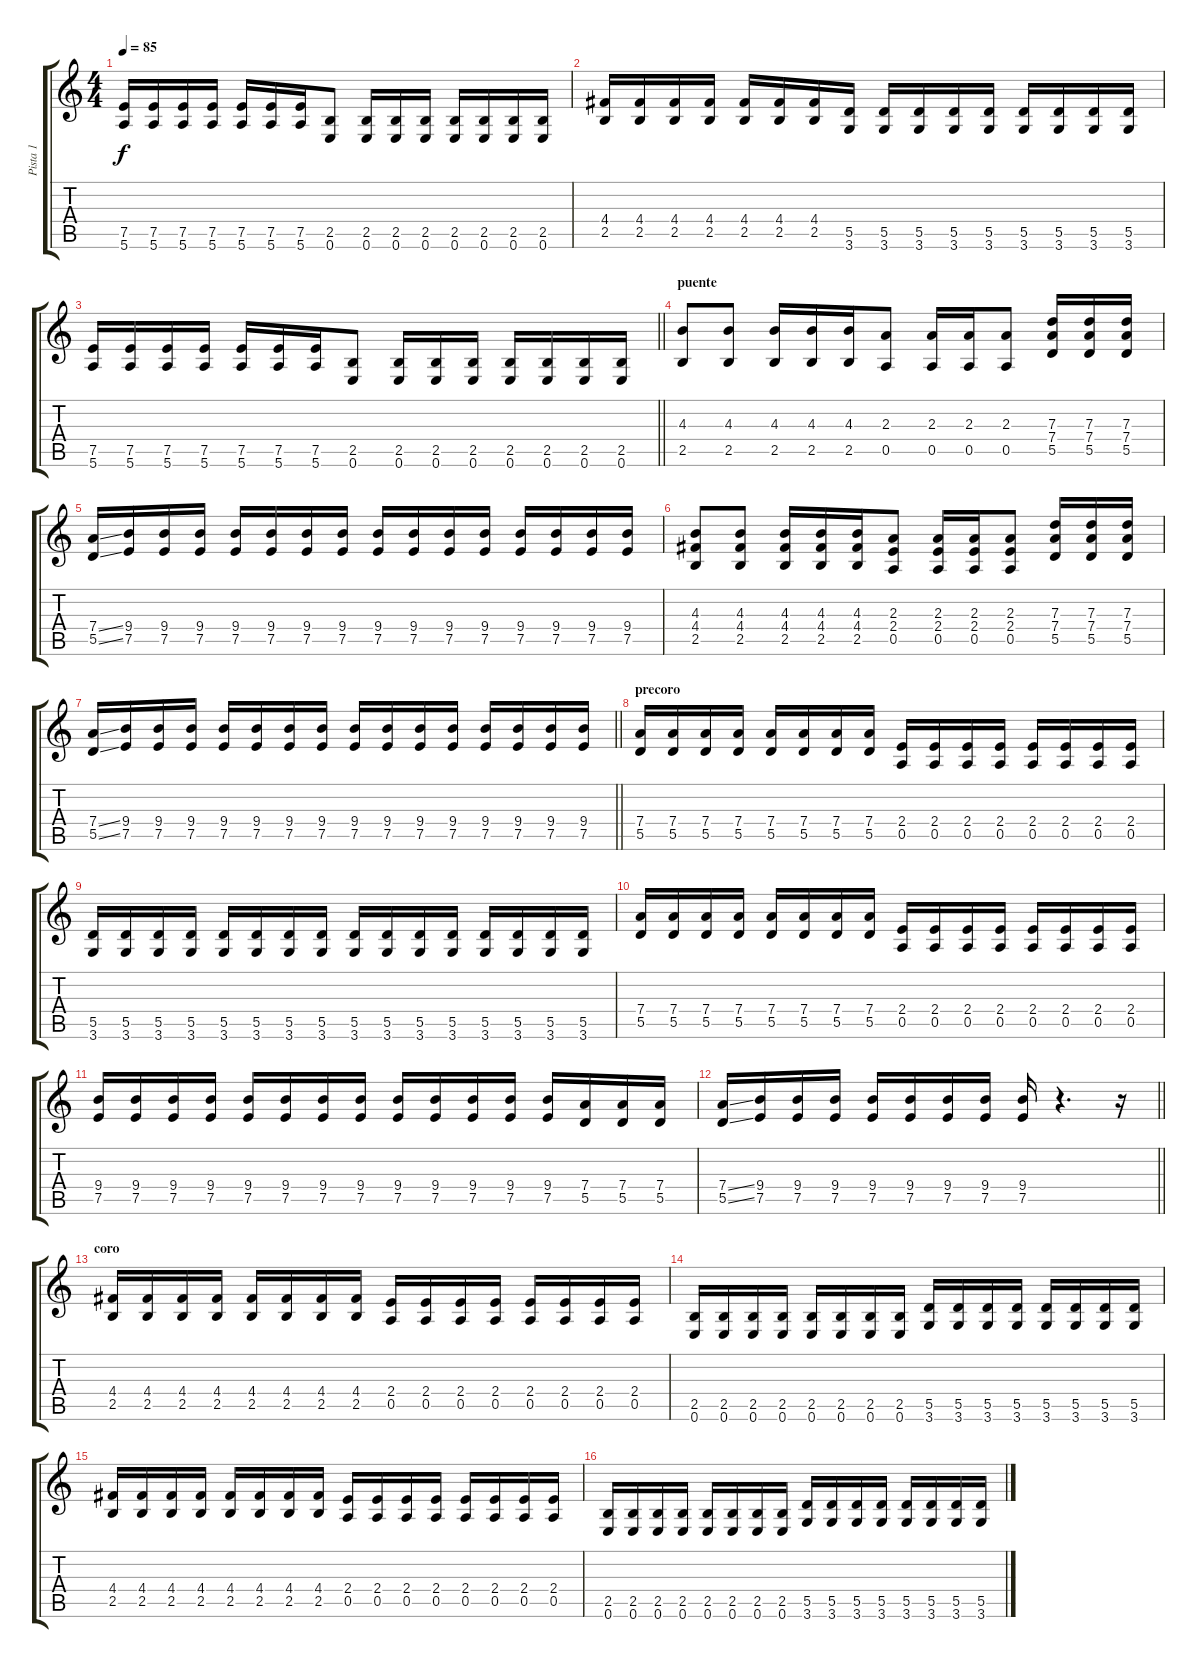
\track ("Pista 1" "Pista 1") {instrument overdrivenguitar}
\staff {score tabs}
\tuning (E4 B3 G3 D3 A2 E2) {hide}
\ts (4 4)
\tempo 85
\clef g2
\ks c
(7.5 5.6).16{dy f} (7.5 5.6).16 (7.5 5.6).16 (7.5 5.6).16 (7.5 5.6).16 (7.5 5.6).16 (7.5 5.6).16 (2.5 0.6).8 (2.5 0.6).16 (2.5 0.6).16 (2.5 0.6).16 (2.5 0.6).16 (2.5 0.6).16 (2.5 0.6).16 (2.5 0.6).16 |
(4.4 2.5).16 (4.4 2.5).16 (4.4 2.5).16 (4.4 2.5).16 (4.4 2.5).16 (4.4 2.5).16 (4.4 2.5).16 (5.5 3.6).16 (5.5 3.6).16 (5.5 3.6).16 (5.5 3.6).16 (5.5 3.6).16 (5.5 3.6).16 (5.5 3.6).16 (5.5 3.6).16 (5.5 3.6).16 |
\barLineRight lightlight
(7.5 5.6).16 (7.5 5.6).16 (7.5 5.6).16 (7.5 5.6).16 (7.5 5.6).16 (7.5 5.6).16 (7.5 5.6).16 (2.5 0.6).8 (2.5 0.6).16 (2.5 0.6).16 (2.5 0.6).16 (2.5 0.6).16 (2.5 0.6).16 (2.5 0.6).16 (2.5 0.6).16 |
\section ("" "puente")
(4.3 2.5).8 (4.3 2.5).8 (4.3 2.5).16 (4.3 2.5).16 (4.3 2.5).16 (2.3 0.5).8 (2.3 0.5).16 (2.3 0.5).16 (2.3 0.5).8 (7.3 7.4 5.5).16 (7.3 7.4 5.5).16 (7.3 7.4 5.5).16 |
(7.4{ss} 5.5{ss}).16 (9.4 7.5).16 (9.4 7.5).16 (9.4 7.5).16 (9.4 7.5).16 (9.4 7.5).16 (9.4 7.5).16 (9.4 7.5).16 (9.4 7.5).16 (9.4 7.5).16 (9.4 7.5).16 (9.4 7.5).16 (9.4 7.5).16 (9.4 7.5).16 (9.4 7.5).16 (9.4 7.5).16 |
(4.3 4.4 2.5).8 (4.3 4.4 2.5).8 (4.3 4.4 2.5).16 (4.3 4.4 2.5).16 (4.3 4.4 2.5).16 (2.3 2.4 0.5).8 (2.3 2.4 0.5).16 (2.3 2.4 0.5).16 (2.3 2.4 0.5).8 (7.3 7.4 5.5).16 (7.3 7.4 5.5).16 (7.3 7.4 5.5).16 |
\barLineRight lightlight
(7.4{ss} 5.5{ss}).16 (9.4 7.5).16 (9.4 7.5).16 (9.4 7.5).16 (9.4 7.5).16 (9.4 7.5).16 (9.4 7.5).16 (9.4 7.5).16 (9.4 7.5).16 (9.4 7.5).16 (9.4 7.5).16 (9.4 7.5).16 (9.4 7.5).16 (9.4 7.5).16 (9.4 7.5).16 (9.4 7.5).16 |
\section ("" "precoro")
(7.4 5.5).16 (7.4 5.5).16 (7.4 5.5).16 (7.4 5.5).16 (7.4 5.5).16 (7.4 5.5).16 (7.4 5.5).16 (7.4 5.5).16 (2.4 0.5).16 (2.4 0.5).16 (2.4 0.5).16 (2.4 0.5).16 (2.4 0.5).16 (2.4 0.5).16 (2.4 0.5).16 (2.4 0.5).16 |
(5.5 3.6).16 (5.5 3.6).16 (5.5 3.6).16 (5.5 3.6).16 (5.5 3.6).16 (5.5 3.6).16 (5.5 3.6).16 (5.5 3.6).16 (5.5 3.6).16 (5.5 3.6).16 (5.5 3.6).16 (5.5 3.6).16 (5.5 3.6).16 (5.5 3.6).16 (5.5 3.6).16 (5.5 3.6).16 |
(7.4 5.5).16 (7.4 5.5).16 (7.4 5.5).16 (7.4 5.5).16 (7.4 5.5).16 (7.4 5.5).16 (7.4 5.5).16 (7.4 5.5).16 (2.4 0.5).16 (2.4 0.5).16 (2.4 0.5).16 (2.4 0.5).16 (2.4 0.5).16 (2.4 0.5).16 (2.4 0.5).16 (2.4 0.5).16 |
(9.4 7.5).16 (9.4 7.5).16 (9.4 7.5).16 (9.4 7.5).16 (9.4 7.5).16 (9.4 7.5).16 (9.4 7.5).16 (9.4 7.5).16 (9.4 7.5).16 (9.4 7.5).16 (9.4 7.5).16 (9.4 7.5).16 (9.4 7.5).16 (7.4 5.5).16 (7.4 5.5).16 (7.4 5.5).16 |
\barLineRight lightlight
(7.4{ss} 5.5{ss}).16 (9.4 7.5).16 (9.4 7.5).16 (9.4 7.5).16 (9.4 7.5).16 (9.4 7.5).16 (9.4 7.5).16 (9.4 7.5).16 (9.4 7.5).16 r.4{d} r.16 |
\section ("" "coro")
(4.4 2.5).16 (4.4 2.5).16 (4.4 2.5).16 (4.4 2.5).16 (4.4 2.5).16 (4.4 2.5).16 (4.4 2.5).16 (4.4 2.5).16 (2.4 0.5).16 (2.4 0.5).16 (2.4 0.5).16 (2.4 0.5).16 (2.4 0.5).16 (2.4 0.5).16 (2.4 0.5).16 (2.4 0.5).16 |
(2.5 0.6).16 (2.5 0.6).16 (2.5 0.6).16 (2.5 0.6).16 (2.5 0.6).16 (2.5 0.6).16 (2.5 0.6).16 (2.5 0.6).16 (5.5 3.6).16 (5.5 3.6).16 (5.5 3.6).16 (5.5 3.6).16 (5.5 3.6).16 (5.5 3.6).16 (5.5 3.6).16 (5.5 3.6).16 |
(4.4 2.5).16 (4.4 2.5).16 (4.4 2.5).16 (4.4 2.5).16 (4.4 2.5).16 (4.4 2.5).16 (4.4 2.5).16 (4.4 2.5).16 (2.4 0.5).16 (2.4 0.5).16 (2.4 0.5).16 (2.4 0.5).16 (2.4 0.5).16 (2.4 0.5).16 (2.4 0.5).16 (2.4 0.5).16 |
(2.5 0.6).16 (2.5 0.6).16 (2.5 0.6).16 (2.5 0.6).16 (2.5 0.6).16 (2.5 0.6).16 (2.5 0.6).16 (2.5 0.6).16 (5.5 3.6).16 (5.5 3.6).16 (5.5 3.6).16 (5.5 3.6).16 (5.5 3.6).16 (5.5 3.6).16 (5.5 3.6).16 (5.5 3.6).16
